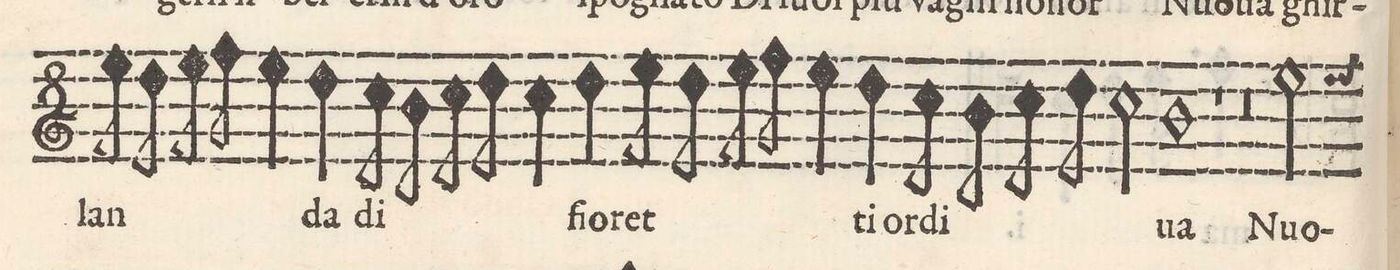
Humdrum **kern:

**kern	**text
*I"Quinto	*
*clefG2	*
*k[]	*
*M2/1	*
8ee\	-lan-
8dd\	.
8ee\	.
8ff\	.
4ee\	.
4dd\	-da
8cc\	di
8b\	.
8cc\	.
8dd\	.
4cc\	.
4dd\	fio-
=27-	=27-
8ee\	-ret-
8dd\	.
8ee\	.
8ff\	.
4ee\	.
4dd\	-ti or-
8cc\	-di-
8b\	.
8cc\	.
8dd\	.
2cc\	.
=28-	=28-
1b	-ua
1r	.
=29-	=29-
0r	.
=30-	=30-
2ee\	Nuo-
*-	*-
